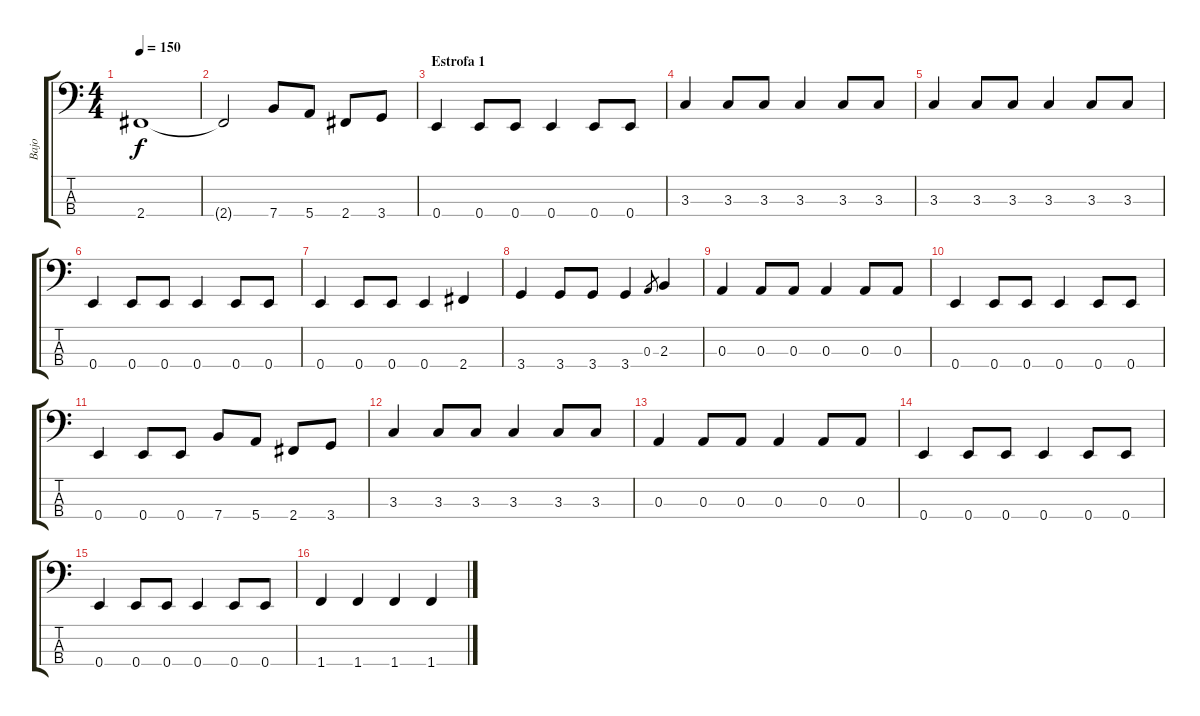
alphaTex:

\track ("Bajo" "Bajo") {instrument electricbassfinger}
\staff {score tabs}
\tuning (G2 D2 A1 E1) {hide}
\ts (4 4)
\tempo 150
\clef f4
\ks c
2.4.1{dy f} |
2.4{t}.2 7.4.8 5.4.8 2.4.8 3.4.8 |
\section ("" "Estrofa 1")
0.4.4 0.4.8 0.4.8 0.4.4 0.4.8 0.4.8 |
3.3.4 3.3.8 3.3.8 3.3.4 3.3.8 3.3.8 |
3.3.4 3.3.8 3.3.8 3.3.4 3.3.8 3.3.8 |
0.4.4 0.4.8 0.4.8 0.4.4 0.4.8 0.4.8 |
0.4.4 0.4.8 0.4.8 0.4.4 2.4.4 |
3.4.4 3.4.8 3.4.8 3.4.4 0.3.8{gr} 2.3.4 |
0.3.4 0.3.8 0.3.8 0.3.4 0.3.8 0.3.8 |
0.4.4 0.4.8 0.4.8 0.4.4 0.4.8 0.4.8 |
0.4.4 0.4.8 0.4.8 7.4.8 5.4.8 2.4.8 3.4.8 |
3.3.4 3.3.8 3.3.8 3.3.4 3.3.8 3.3.8 |
0.3.4 0.3.8 0.3.8 0.3.4 0.3.8 0.3.8 |
0.4.4 0.4.8 0.4.8 0.4.4 0.4.8 0.4.8 |
0.4.4 0.4.8 0.4.8 0.4.4 0.4.8 0.4.8 |
1.4.4 1.4.4 1.4.4 1.4.4
